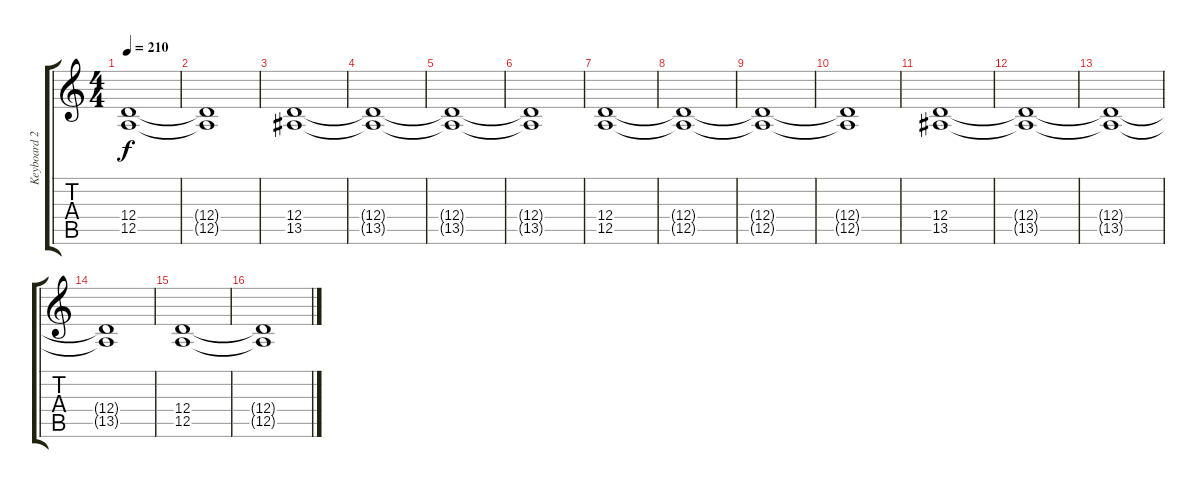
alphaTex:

\track ("Keyboard 2" "Keyboard 2") {instrument stringensemble1}
\staff {score tabs}
\tuning (E4 B3 G3 D3 A2 D2) {hide}
\ts (4 4)
\tempo 210
\clef g2
\ks c
(12.4{t} 12.5{t}).1{dy f} |
(12.4{t} 12.5{t}).1 |
(12.4 13.5).1 |
(12.4{t} 13.5{t}).1 |
(12.4{t} 13.5{t}).1 |
(12.4{t} 13.5{t}).1 |
(12.4 12.5).1 |
(12.4{t} 12.5{t}).1 |
(12.4{t} 12.5{t}).1 |
(12.4{t} 12.5{t}).1 |
(12.4 13.5).1 |
(12.4{t} 13.5{t}).1 |
(12.4{t} 13.5{t}).1 |
(12.4{t} 13.5{t}).1 |
(12.4 12.5).1 |
(12.4{t} 12.5{t}).1
